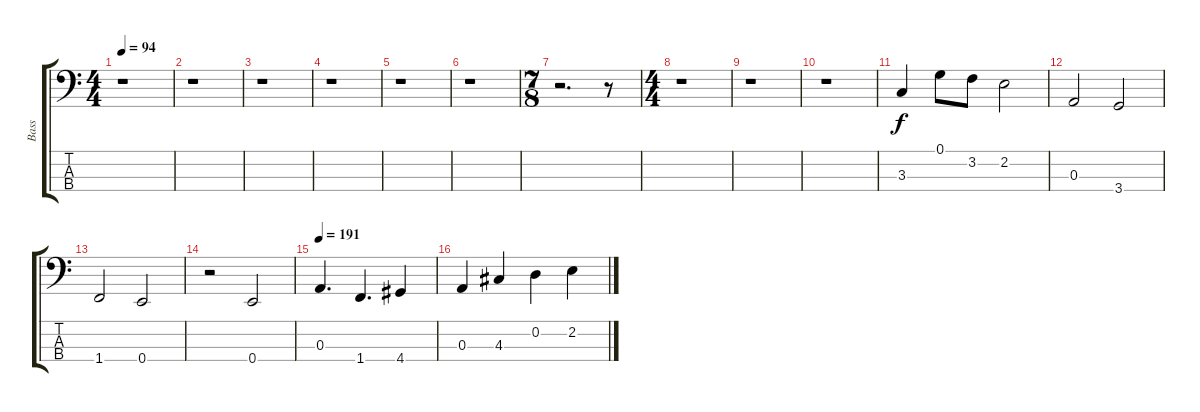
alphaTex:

\track ("Bass" "Bass") {instrument electricbassfinger}
\staff {score tabs}
\tuning (G2 D2 A1 E1) {hide}
\ts (4 4)
\tempo 94
\clef f4
\ks c
r.1{dy f} |
r.1 |
r.1 |
r.1 |
r.1 |
r.1 |
\ts (7 8)
r.2{d} r.8 |
\ts (4 4)
r.1 |
r.1 |
r.1 |
3.3.4 0.1.8 3.2.8 2.2.2 |
0.3.2 3.4.2 |
1.4.2 0.4.2 |
r.2 0.4.2 |
\tempo 191
0.3.4{d} 1.4.4{d} 4.4.4 |
0.3.4 4.3.4 0.2.4 2.2.4
